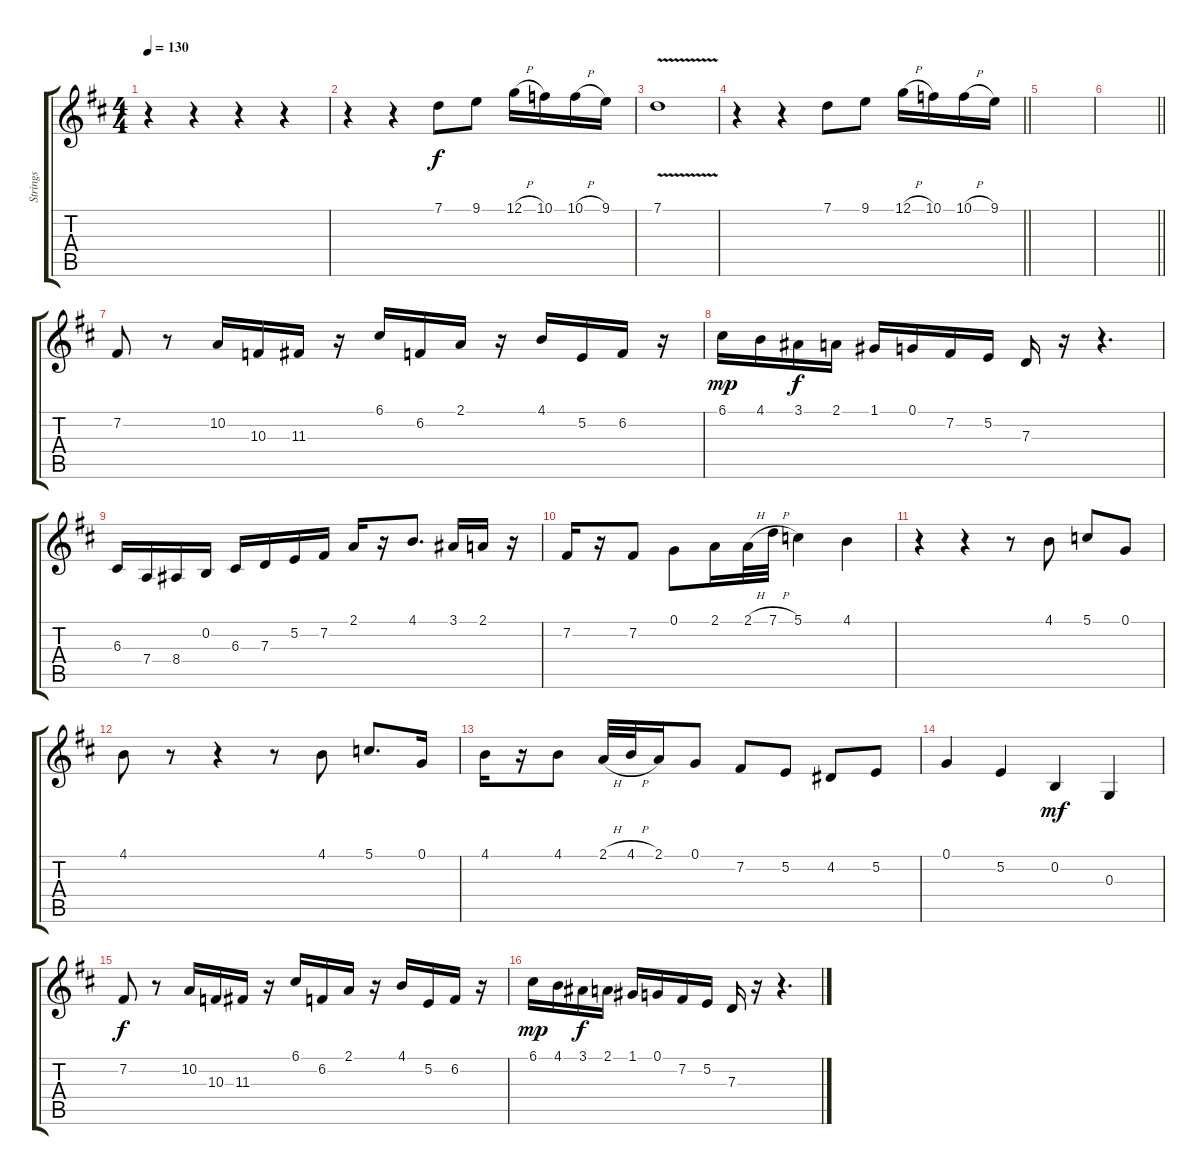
\track ("Strings" "Strings") {instrument stringensemble1}
\staff {score tabs}
\tuning (G4 B3 G3 D3 A2 D2) {hide}
\ts (4 4)
\tempo 130
\clef g2
\ks d
r.4{dy ff} r.4 r.4 r.4 |
r.4 r.4 7.1.8{dy f} 9.1.8 12.1{h}.16 10.1.16 10.1{h}.16 9.1.16 |
7.1{v}.1 |
\barLineRight lightlight
r.4 r.4 7.1.8 9.1.8 12.1{h}.16 10.1.16 10.1{h}.16 9.1.16 |
|
\barLineRight lightlight
|
7.2.8 r.8 10.2.16 10.3.16 11.3.16 r.16 6.1.16 6.2.16 2.1.16 r.16 4.1.16 5.2.16 6.2.16 r.16 |
6.1.16{dy mp} 4.1.16 3.1.16{dy f} 2.1.16 1.1.16 0.1.16 7.2.16 5.2.16 7.3.16 r.16 r.4{d} |
6.3.16 7.4.16 8.4.16 0.2.16 6.3.16 7.3.16 5.2.16 7.2.16 2.1.16 r.16 4.1.8{d} 3.1.16 2.1.16 r.16 |
7.2.16 r.16 7.2.8 0.1.8 2.1.16 2.1{h}.32 7.1{h}.32 5.1.4 4.1.4 |
r.4 r.4 r.8 4.1.8 5.1.8 0.1.8 |
4.1.8 r.8 r.4 r.8 4.1.8 5.1.8{d} 0.1.16 |
4.1.16 r.16 4.1.8 2.1{h}.32 4.1{h}.32 2.1.16 0.1.8 7.2.8 5.2.8 4.2.8 5.2.8 |
0.1.4 5.2.4 0.2.4{dy mf} 0.3.4 |
7.2.8{dy f} r.8 10.2.16 10.3.16 11.3.16 r.16 6.1.16 6.2.16 2.1.16 r.16 4.1.16 5.2.16 6.2.16 r.16 |
6.1.16{dy mp} 4.1.16 3.1.16{dy f} 2.1.16 1.1.16 0.1.16 7.2.16 5.2.16 7.3.16 r.16 r.4{d}
